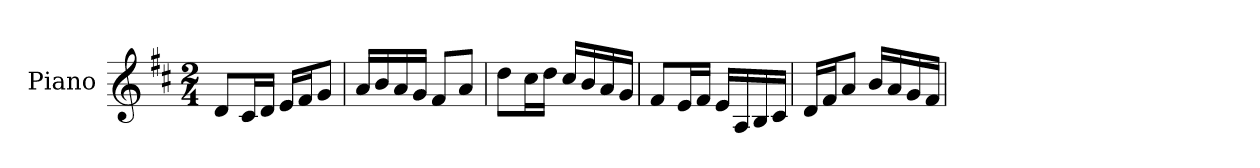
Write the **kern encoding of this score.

**kern
*part1
*staff1
*I"Piano
*I'Pno.
*clefG2
*k[f#c#]
*M2/4
*MM120
=1
8d/L
16c#/L
16d/JJ
16e/LL
16f#/J
8g/J
=2
16a/LL
16b/
16a/
16g/JJ
8f#/L
8a/J
=3
8dd\L
16cc#\L
16dd\JJ
16cc#/LL
16b/
16a/
16g/JJ
=4
8f#/L
16e/L
16f#/JJ
16e/LL
16A/
16B/
16c#/JJ
=5
16d/LL
16f#/J
8a/J
16b/LL
16a/
16g/
16f#/JJ
=
*-
